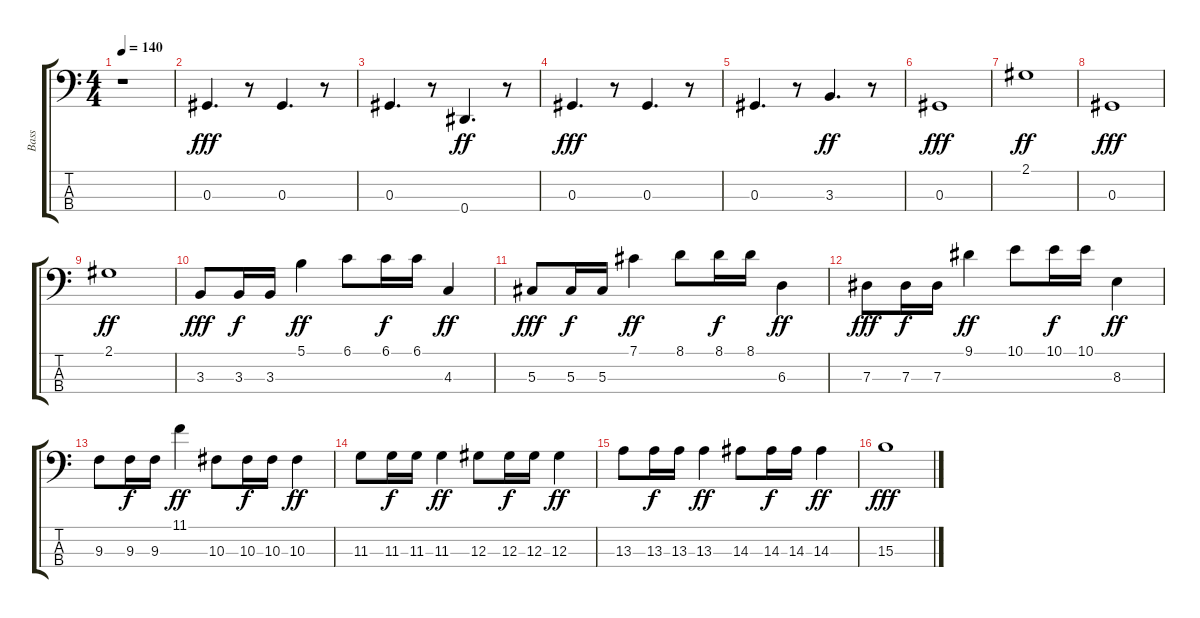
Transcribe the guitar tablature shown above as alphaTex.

\track ("Bass" "Bass") {instrument electricbasspick}
\staff {score tabs}
\tuning (Gb2 Db2 Ab1 Eb1) {hide}
\ts (4 4)
\tempo 140
\clef f4
\ks c
r.1{dy fff instrument electricbasspick} |
0.3.4{d} r.8 0.3.4{d} r.8 |
0.3.4{d} r.8 0.4.4{d dy ff} r.8 |
0.3.4{d dy fff} r.8 0.3.4{d} r.8 |
0.3.4{d} r.8 3.3.4{d dy ff} r.8 |
0.3.1{dy fff} |
2.1.1{dy ff} |
0.3.1{dy fff} |
2.1.1{dy ff} |
3.3.8{dy fff} 3.3.16{dy f} 3.3.16 5.1.4{dy ff} 6.1.8 6.1.16{dy f} 6.1.16 4.3.4{dy ff} |
5.3.8{dy fff} 5.3.16{dy f} 5.3.16 7.1.4{dy ff} 8.1.8 8.1.16{dy f} 8.1.16 6.3.4{dy ff} |
7.3.8{dy fff} 7.3.16{dy f} 7.3.16 9.1.4{dy ff} 10.1.8 10.1.16{dy f} 10.1.16 8.3.4{dy ff} |
9.3.8 9.3.16{dy f} 9.3.16 11.1.4{dy ff} 10.3.8 10.3.16{dy f} 10.3.16 10.3.4{dy ff} |
11.3.8 11.3.16{dy f} 11.3.16 11.3.4{dy ff} 12.3.8 12.3.16{dy f} 12.3.16 12.3.4{dy ff} |
13.3.8 13.3.16{dy f} 13.3.16 13.3.4{dy ff} 14.3.8 14.3.16{dy f} 14.3.16 14.3.4{dy ff} |
15.3.1{dy fff}
